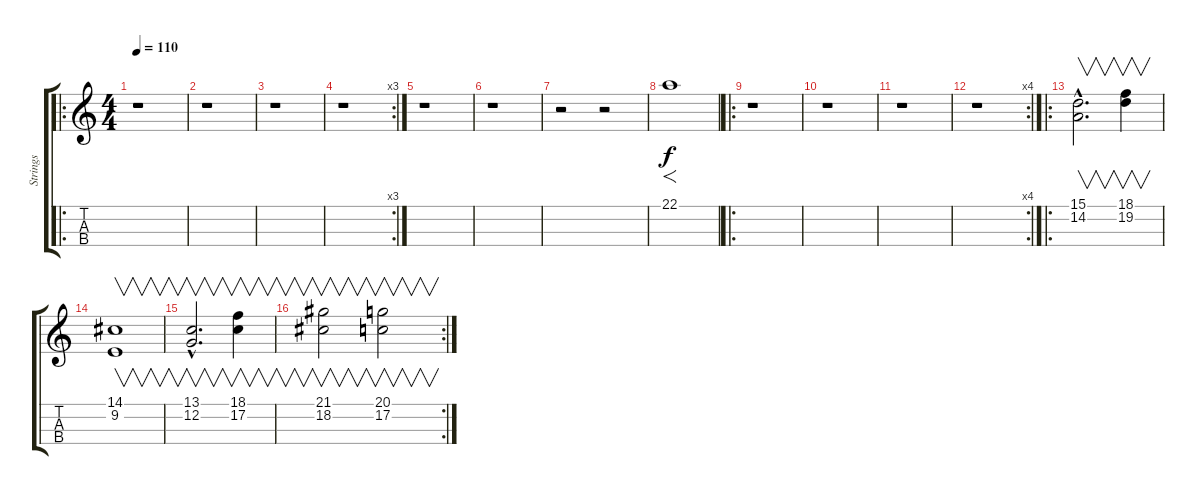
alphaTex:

\track ("Strings" "Strings") {instrument synthstrings1}
\staff {score tabs}
\tuning (B3 G3 D3 G2) {hide}
\ro
\ts (4 4)
\tempo 110
\clef g2
\ks c
r.1{dy f instrument synthstrings1} |
r.1 |
r.1 |
\rc 3
r.1 |
r.1 |
r.1 |
r.2 r.2 |
22.1.1{f} |
\ro
r.1 |
r.1 |
r.1 |
\rc 4
r.1 |
\ro
(15.1{hac} 14.2{hac}).2{v d} (18.1 19.2).4{v} |
(14.1 9.2).1{v} |
(13.1{hac} 12.2{hac}).2{v d} (18.1 17.2).4{v} |
\rc 2
(21.1 18.2).2{v} (20.1 17.2).2{v}
